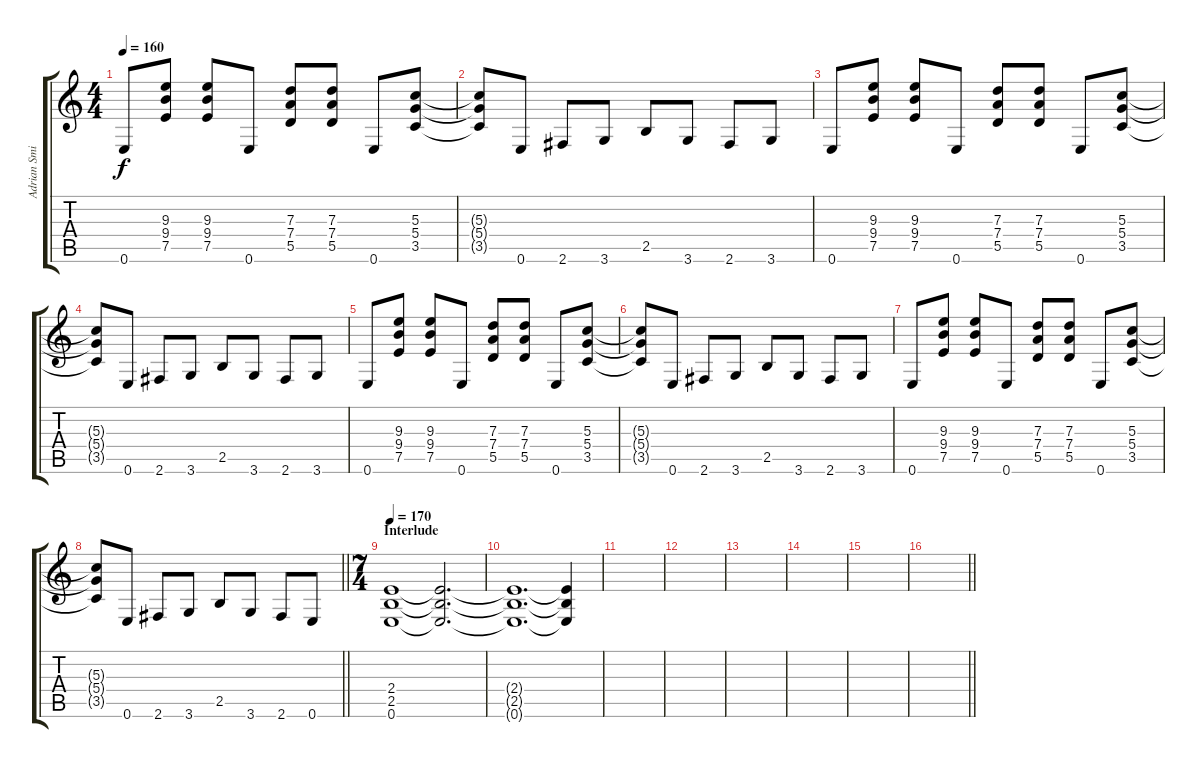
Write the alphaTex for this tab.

\track ("Adrian Smith" "Adrian Smi") {instrument electricguitarclean}
\staff {score tabs}
\tuning (E4 B3 G3 D3 A2 E2) {hide}
\ts (4 4)
\tempo 160
\clef g2
\ks c
0.6.8{dy f} (9.3 9.4 7.5).8 (9.3 9.4 7.5).8 0.6.8 (7.3 7.4 5.5).8 (7.3 7.4 5.5).8 0.6.8 (5.3 5.4 3.5).8 |
(5.3{t} 5.4{t} 3.5{t}).8 0.6.8 2.6.8 3.6.8 2.5.8 3.6.8 2.6.8 3.6.8 |
0.6.8 (9.3 9.4 7.5).8 (9.3 9.4 7.5).8 0.6.8 (7.3 7.4 5.5).8 (7.3 7.4 5.5).8 0.6.8 (5.3 5.4 3.5).8 |
(5.3{t} 5.4{t} 3.5{t}).8 0.6.8 2.6.8 3.6.8 2.5.8 3.6.8 2.6.8 3.6.8 |
0.6.8 (9.3 9.4 7.5).8 (9.3 9.4 7.5).8 0.6.8 (7.3 7.4 5.5).8 (7.3 7.4 5.5).8 0.6.8 (5.3 5.4 3.5).8 |
(5.3{t} 5.4{t} 3.5{t}).8 0.6.8 2.6.8 3.6.8 2.5.8 3.6.8 2.6.8 3.6.8 |
0.6.8 (9.3 9.4 7.5).8 (9.3 9.4 7.5).8 0.6.8 (7.3 7.4 5.5).8 (7.3 7.4 5.5).8 0.6.8 (5.3 5.4 3.5).8 |
\barLineRight lightlight
(5.3{t} 5.4{t} 3.5{t}).8 0.6.8 2.6.8 3.6.8 2.5.8 3.6.8 2.6.8 0.6.8 |
\ts (7 4)
\section ("" "Interlude")
\tempo 170
(2.4 2.5 0.6).1 (2.4{t} 2.5{t} 0.6{t}).2{d} |
(2.4{t} 2.5{t} 0.6{t}).1{d} (2.4{t} 2.5{t} 0.6{t}).4 |
|
|
|
|
|
\barLineRight lightlight
